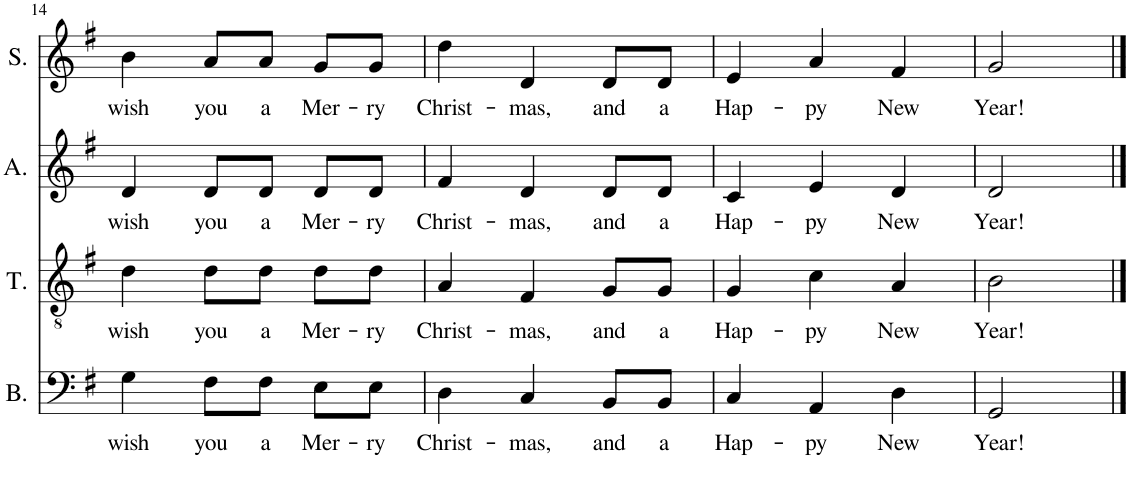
**kern	**text	**kern	**text	**kern	**text	**kern	**text
*part4	*part4	*part3	*part3	*part2	*part2	*part1	*part1
*staff4	*staff4	*staff3	*staff3	*staff2	*staff2	*staff1	*staff1
*I"Bass	*	*I"Tenor	*	*I"Alt	*	*I"Sopran	*
*I'B.	*	*I'T.	*	*I'A.	*	*I'S.	*
!!LO:PB:g=z
*clefF4	*	*clefGv2	*	*clefG2	*	*clefG2	*
*k[f#]	*	*k[f#]	*	*k[f#]	*	*k[f#]	*
*M3/4	*	*M3/4	*	*M3/4	*	*M3/4	*
=14	=14	=14	=14	=14	=14	=14	=14
!	!LO:LY:b	!	!LO:LY:b	!	!LO:LY:b	!	!LO:LY:b
4G\	wish	4d\	wish	4d/	wish	4b\	wish
!	!LO:LY:b	!	!LO:LY:b	!	!LO:LY:b	!	!LO:LY:b
8F#\L	you	8d\L	you	8d/L	you	8a/L	you
!	!LO:LY:b	!	!LO:LY:b	!	!LO:LY:b	!	!LO:LY:b
8F#\J	a	8d\J	a	8d/J	a	8a/J	a
!	!LO:LY:b	!	!LO:LY:b	!	!LO:LY:b	!	!LO:LY:b
8E\L	Mer-	8d\L	Mer-	8d/L	Mer-	8g/L	Mer-
!	!LO:LY:b	!	!LO:LY:b	!	!LO:LY:b	!	!LO:LY:b
8E\J	-ry	8d\J	-ry	8d/J	-ry	8g/J	-ry
=15	=15	=15	=15	=15	=15	=15	=15
!	!LO:LY:b	!	!LO:LY:b	!	!LO:LY:b	!	!LO:LY:b
4D\	Christ-	4A/	Christ-	4f#/	Christ-	4dd\	Christ-
!	!LO:LY:b	!	!LO:LY:b	!	!LO:LY:b	!	!LO:LY:b
4C/	-mas,	4F#/	-mas,	4d/	-mas,	4d/	-mas,
!	!LO:LY:b	!	!LO:LY:b	!	!LO:LY:b	!	!LO:LY:b
8BB/L	and	8G/L	and	8d/L	and	8d/L	and
!	!LO:LY:b	!	!LO:LY:b	!	!LO:LY:b	!	!LO:LY:b
8BB/J	a	8G/J	a	8d/J	a	8d/J	a
=16	=16	=16	=16	=16	=16	=16	=16
!	!LO:LY:b	!	!LO:LY:b	!	!LO:LY:b	!	!LO:LY:b
4C/	Hap-	4G/	Hap-	4c/	Hap-	4e/	Hap-
!	!LO:LY:b	!	!LO:LY:b	!	!LO:LY:b	!	!LO:LY:b
4AA/	-py	4c\	-py	4e/	-py	4a/	-py
!	!LO:LY:b	!	!LO:LY:b	!	!LO:LY:b	!	!LO:LY:b
4D\	New	4A/	New	4d/	New	4f#/	New
=17	=17	=17	=17	=17	=17	=17	=17
!	!LO:LY:b	!	!LO:LY:b	!	!LO:LY:b	!	!LO:LY:b
2GG/	Year!	2B\	Year!	2d/	Year!	2g/	Year!
==	==	==	==	==	==	==	==
*-	*-	*-	*-	*-	*-	*-	*-
